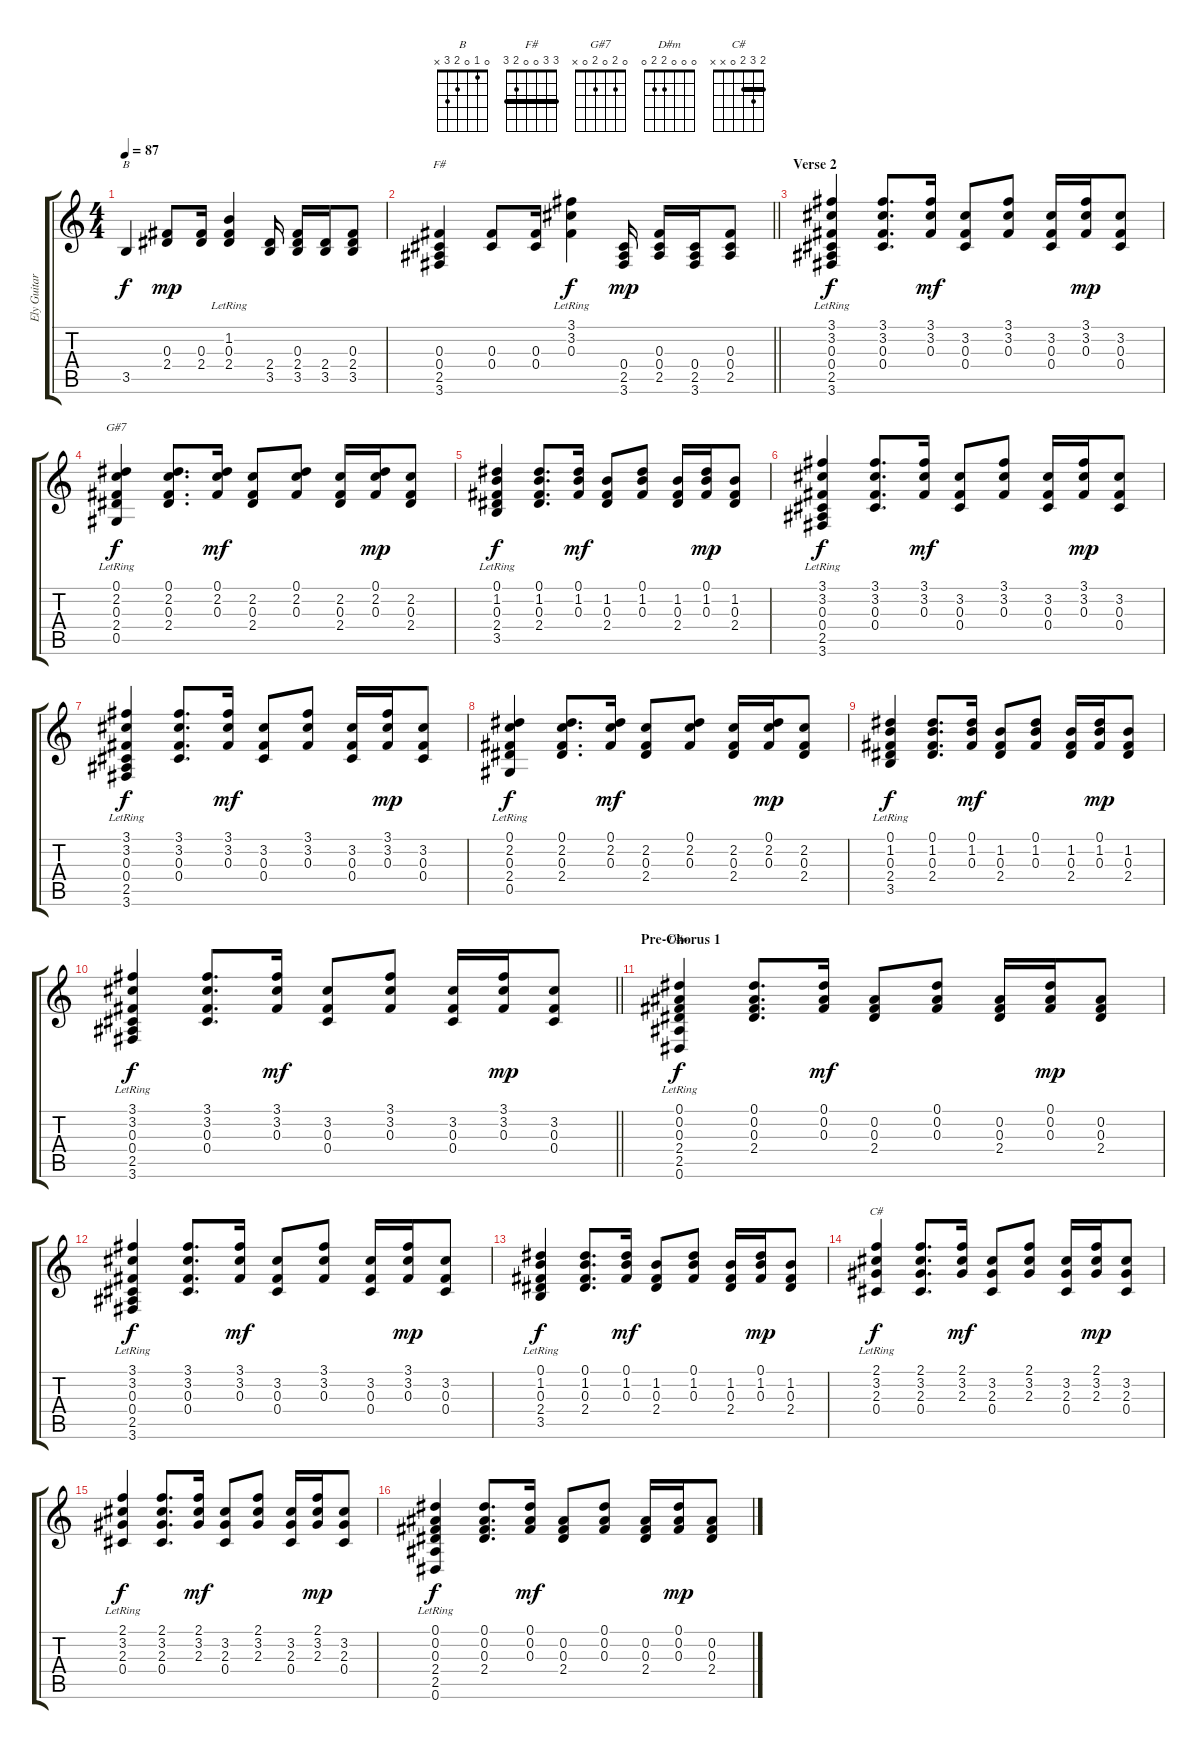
\track ("Ely Guitar" "Ely Guitar") {instrument acousticguitarsteel}
\staff {score tabs}
\tuning (Eb4 Bb3 Gb3 Db3 Ab2 Eb2) {hide}
\chord ("B" 0 1 0 2 3 x)
\chord ("F#" 3 3 0 0 2 3) {barre 3}
\chord ("G#7" 0 2 0 2 0 x)
\chord ("D#m" 0 0 0 2 2 0)
\chord ("C#" 2 3 2 0 x x) {barre 2}
\ts (4 4)
\tempo 87
\clef g2
\ks c
3.5.4{ch "B" dy f} (0.3 2.4).8{dy mp} (0.3 2.4).16 (1.2{lr} 0.3{lr} 2.4).4 (2.4 3.5).16 (0.3 2.4 3.5).16 (2.4 3.5).16 (0.3 2.4 3.5).8 |
\barLineRight lightlight
(0.3 0.4 2.5 3.6).4{ch "F#"} (0.3 0.4).8 (0.3 0.4).16 (3.1{lr} 3.2{lr} 0.3{lr}).4{dy f} (0.4 2.5 3.6).16{dy mp} (0.3 0.4 2.5).16 (0.4 2.5 3.6).16 (0.3 0.4 2.5).8 |
\section ("" "Verse 2")
(3.1 3.2 0.3 0.4{lr} 2.5{lr} 3.6{lr}).4{dy f} (3.1 3.2 0.3 0.4).8{d} (3.1 3.2 0.3).16{dy mf} (3.2 0.3 0.4).8 (3.1 3.2 0.3).8 (3.2 0.3 0.4).16 (3.1 3.2 0.3).16{dy mp} (3.2 0.3 0.4).8 |
(0.1 2.2 0.3 2.4{lr} 0.5{lr}).4{ch "G#7" dy f} (0.1 2.2 0.3 2.4).8{d} (0.1 2.2 0.3).16{dy mf} (2.2 0.3 2.4).8 (0.1 2.2 0.3).8 (2.2 0.3 2.4).16 (0.1 2.2 0.3).16{dy mp} (2.2 0.3 2.4).8 |
(0.1 1.2 0.3 2.4{lr} 3.5{lr}).4{dy f} (0.1 1.2 0.3 2.4).8{d} (0.1 1.2 0.3).16{dy mf} (1.2 0.3 2.4).8 (0.1 1.2 0.3).8 (1.2 0.3 2.4).16 (0.1 1.2 0.3).16{dy mp} (1.2 0.3 2.4).8 |
(3.1 3.2 0.3 0.4{lr} 2.5{lr} 3.6{lr}).4{dy f} (3.1 3.2 0.3 0.4).8{d} (3.1 3.2 0.3).16{dy mf} (3.2 0.3 0.4).8 (3.1 3.2 0.3).8 (3.2 0.3 0.4).16 (3.1 3.2 0.3).16{dy mp} (3.2 0.3 0.4).8 |
(3.1 3.2 0.3 0.4{lr} 2.5{lr} 3.6{lr}).4{dy f} (3.1 3.2 0.3 0.4).8{d} (3.1 3.2 0.3).16{dy mf} (3.2 0.3 0.4).8 (3.1 3.2 0.3).8 (3.2 0.3 0.4).16 (3.1 3.2 0.3).16{dy mp} (3.2 0.3 0.4).8 |
(0.1 2.2 0.3 2.4{lr} 0.5{lr}).4{dy f} (0.1 2.2 0.3 2.4).8{d} (0.1 2.2 0.3).16{dy mf} (2.2 0.3 2.4).8 (0.1 2.2 0.3).8 (2.2 0.3 2.4).16 (0.1 2.2 0.3).16{dy mp} (2.2 0.3 2.4).8 |
(0.1 1.2 0.3 2.4{lr} 3.5{lr}).4{dy f} (0.1 1.2 0.3 2.4).8{d} (0.1 1.2 0.3).16{dy mf} (1.2 0.3 2.4).8 (0.1 1.2 0.3).8 (1.2 0.3 2.4).16 (0.1 1.2 0.3).16{dy mp} (1.2 0.3 2.4).8 |
\barLineRight lightlight
(3.1 3.2 0.3 0.4{lr} 2.5{lr} 3.6{lr}).4{dy f} (3.1 3.2 0.3 0.4).8{d} (3.1 3.2 0.3).16{dy mf} (3.2 0.3 0.4).8 (3.1 3.2 0.3).8 (3.2 0.3 0.4).16 (3.1 3.2 0.3).16{dy mp} (3.2 0.3 0.4).8 |
\section ("" "Pre-Chorus 1")
(0.1 0.2 0.3 2.4{lr} 2.5{lr} 0.6{lr}).4{ch "D#m" dy f} (0.1 0.2 0.3 2.4).8{d} (0.1 0.2 0.3).16{dy mf} (0.2 0.3 2.4).8 (0.1 0.2 0.3).8 (0.2 0.3 2.4).16 (0.1 0.2 0.3).16{dy mp} (0.2 0.3 2.4).8 |
(3.1 3.2 0.3 0.4{lr} 2.5{lr} 3.6{lr}).4{dy f} (3.1 3.2 0.3 0.4).8{d} (3.1 3.2 0.3).16{dy mf} (3.2 0.3 0.4).8 (3.1 3.2 0.3).8 (3.2 0.3 0.4).16 (3.1 3.2 0.3).16{dy mp} (3.2 0.3 0.4).8 |
(0.1 1.2 0.3 2.4{lr} 3.5{lr}).4{dy f} (0.1 1.2 0.3 2.4).8{d} (0.1 1.2 0.3).16{dy mf} (1.2 0.3 2.4).8 (0.1 1.2 0.3).8 (1.2 0.3 2.4).16 (0.1 1.2 0.3).16{dy mp} (1.2 0.3 2.4).8 |
(2.1 3.2 2.3 0.4{lr}).4{ch "C#" dy f} (2.1 3.2 2.3 0.4).8{d} (2.1 3.2 2.3).16{dy mf} (3.2 2.3 0.4).8 (2.1 3.2 2.3).8 (3.2 2.3 0.4).16 (2.1 3.2 2.3).16{dy mp} (3.2 2.3 0.4).8 |
(2.1 3.2 2.3 0.4{lr}).4{dy f} (2.1 3.2 2.3 0.4).8{d} (2.1 3.2 2.3).16{dy mf} (3.2 2.3 0.4).8 (2.1 3.2 2.3).8 (3.2 2.3 0.4).16 (2.1 3.2 2.3).16{dy mp} (3.2 2.3 0.4).8 |
(0.1 0.2 0.3 2.4{lr} 2.5{lr} 0.6{lr}).4{dy f} (0.1 0.2 0.3 2.4).8{d} (0.1 0.2 0.3).16{dy mf} (0.2 0.3 2.4).8 (0.1 0.2 0.3).8 (0.2 0.3 2.4).16 (0.1 0.2 0.3).16{dy mp} (0.2 0.3 2.4).8
